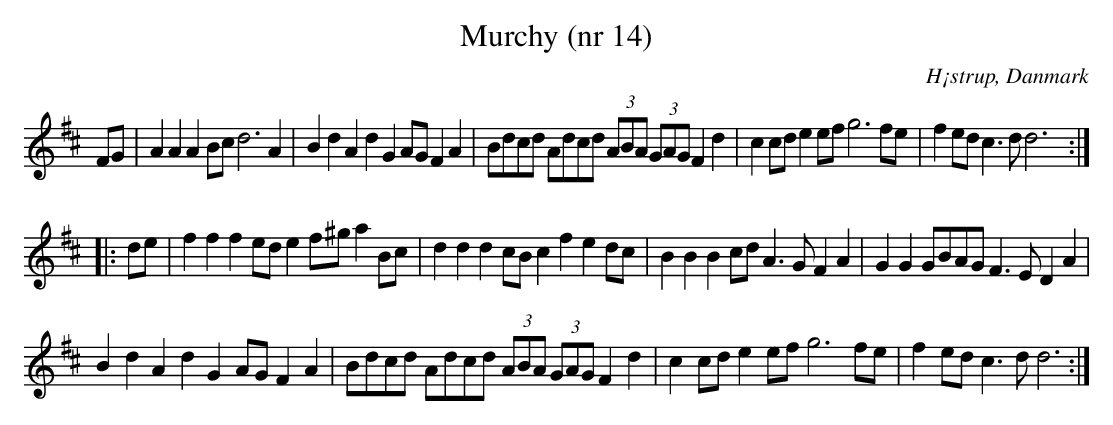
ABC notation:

X:1
T:Murchy (nr 14)
L:1/8
O:H¡strup, Danmark
K:D
FG|\
A2A2 A2Bc d6 A2 | B2d2 A2d2 G2AG F2A2 |\
Bdcd Adcd (3ABA (3GAG F2d2 | \
c2cd e2ef g6 fe | f2ed c3d d6 ::
de |f2f2 f2ed  e2f^g a2Bc | d2d2 d2cB  c2f2 e2dc | \
B2B2 B2cd  A3G   F2A2 | G2G2 GBAG  F3E  D2A2 |
B2d2 A2d2  G2AG  F2A2 | Bdcd Adcd  (3ABA (3GAG  F2d2 |\
c2cd e2ef  g6 fe | f2ed c3d   d6 :|
